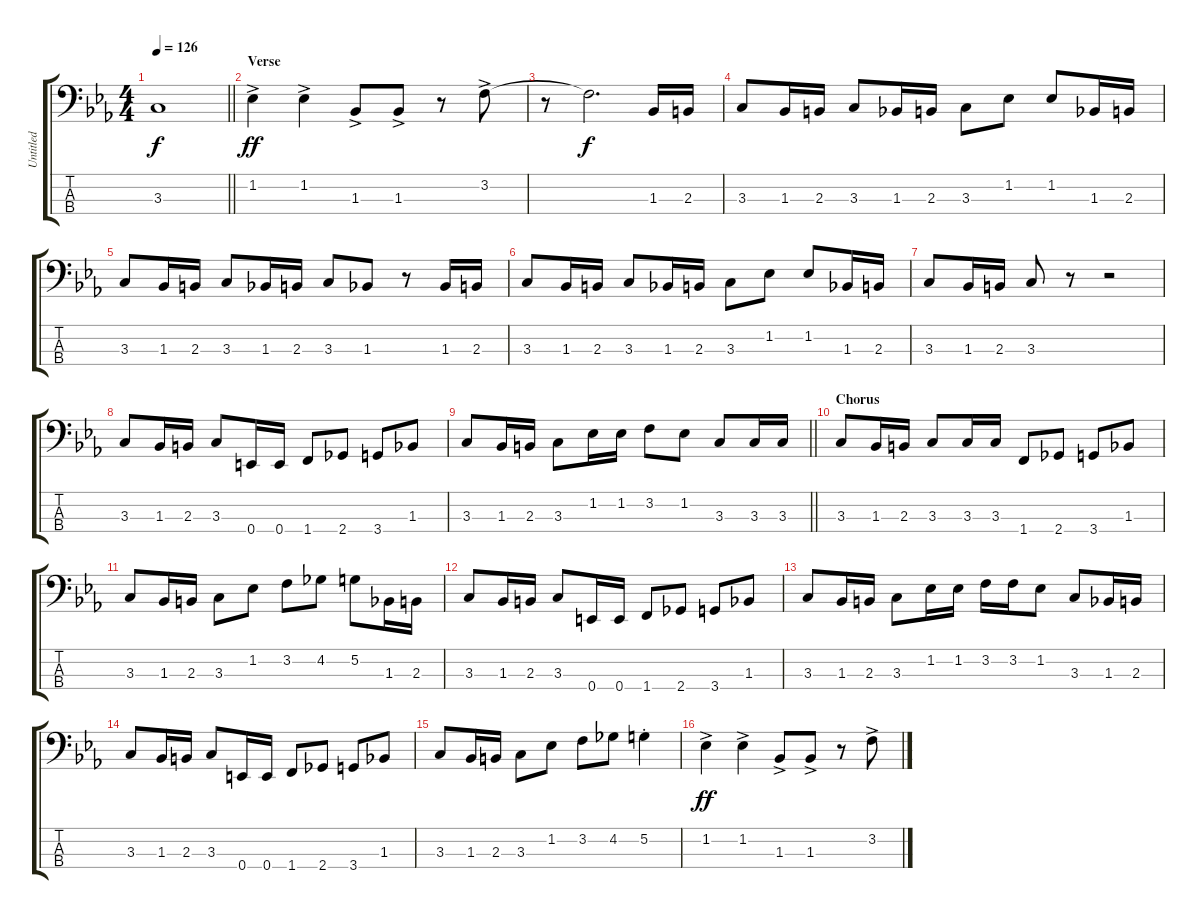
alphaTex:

\track ("Untitled" "Untitled") {instrument electricbassfinger}
\staff {score tabs}
\tuning (G2 D2 A1 E1) {hide}
\ts (4 4)
\tempo 126
\clef f4
\barLineRight lightlight
\ks eb
3.3{t}.1{dy f} |
\section ("" "Verse")
1.2{ac}.4{dy ff} 1.2{ac}.4 1.3{ac}.8 1.3{ac}.8 r.8 3.2{ac}.8 |
r.8 3.2{t}.2{d dy f} 1.3.16 2.3.16 |
3.3.8 1.3.16 2.3.16 3.3.8 1.3.16 2.3.16 3.3.8 1.2.8 1.2.8 1.3.16 2.3.16 |
3.3.8 1.3.16 2.3.16 3.3.8 1.3.16 2.3.16 3.3.8 1.3.8 r.8 1.3.16 2.3.16 |
3.3.8 1.3.16 2.3.16 3.3.8 1.3.16 2.3.16 3.3.8 1.2.8 1.2.8 1.3.16 2.3.16 |
3.3.8 1.3.16 2.3.16 3.3.8 r.8 r.2 |
3.3.8 1.3.16 2.3.16 3.3.8 0.4.16 0.4.16 1.4.8 2.4.8 3.4.8 1.3.8 |
\barLineRight lightlight
3.3.8 1.3.16 2.3.16 3.3.8 1.2.16 1.2.16 3.2.8 1.2.8 3.3.8 3.3.16 3.3.16 |
\section ("" "Chorus")
3.3.8 1.3.16 2.3.16 3.3.8 3.3.16 3.3.16 1.4.8 2.4.8 3.4.8 1.3.8 |
3.3.8 1.3.16 2.3.16 3.3.8 1.2.8 3.2.8 4.2.8 5.2.8 1.3.16 2.3.16 |
3.3.8 1.3.16 2.3.16 3.3.8 0.4.16 0.4.16 1.4.8 2.4.8 3.4.8 1.3.8 |
3.3.8 1.3.16 2.3.16 3.3.8 1.2.16 1.2.16 3.2.16 3.2.16 1.2.8 3.3.8 1.3.16 2.3.16 |
3.3.8 1.3.16 2.3.16 3.3.8 0.4.16 0.4.16 1.4.8 2.4.8 3.4.8 1.3.8 |
3.3.8 1.3.16 2.3.16 3.3.8 1.2.8 3.2.8 4.2.8 5.2{st}.4 |
1.2{ac}.4{dy ff} 1.2{ac}.4 1.3{ac}.8 1.3{ac}.8 r.8 3.2{ac}.8
